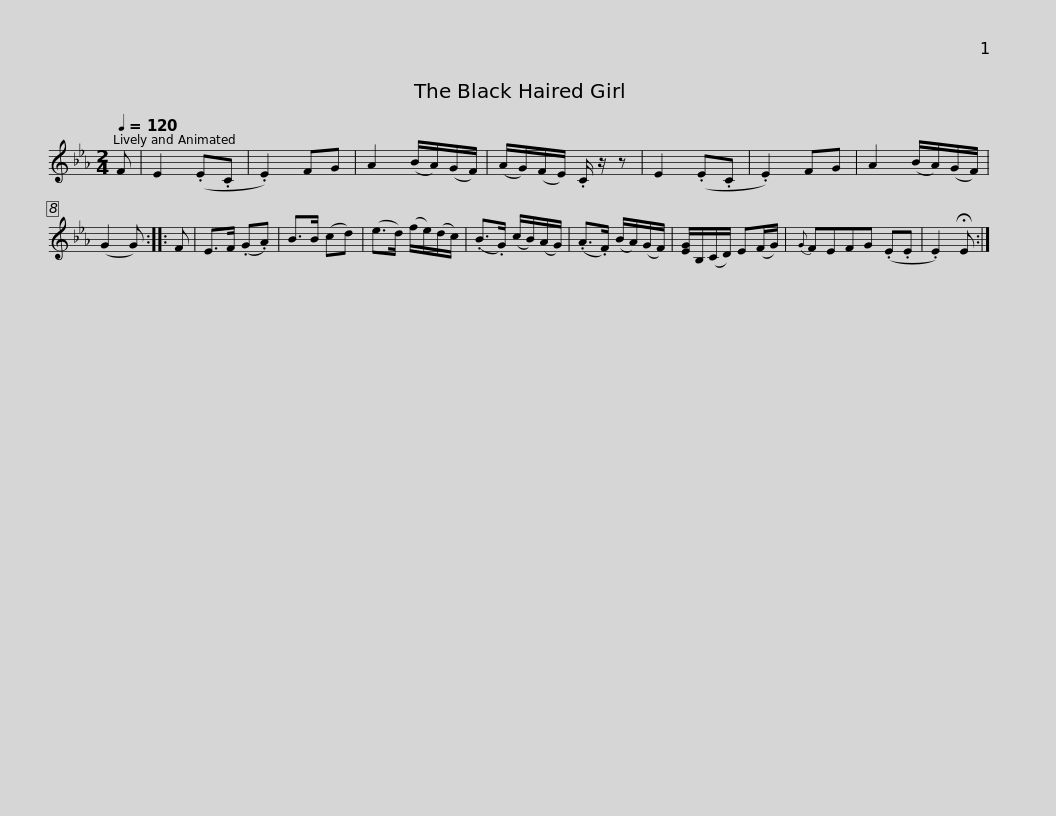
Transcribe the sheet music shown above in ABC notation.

X:1
L:1/8
Q:1/4=120
M:2/4
I:linebreak $
K:Eb
V:1 treble
V:1
 F | E2 (.E.C | .E2) FG | A2 (B/A/)(G/F/) | (A/G/)(F/E/) .C/ z/ z | %5
 E2 (.E.C | .E2) FG | A2 (B/A/)(G/F/) | (G2 G) :: F | %10
 E>F (.G.A) |$ B>B (cd) | (e>d) (f/e/)(d/c/) | (.B>.G) (c/B/)(A/G/) | (.A>.F) (B/A/)(G/F/) | %15
 [EG]/B,/(C/D/) E(F/G/) |{G} FEFG (.E.E | .E2) !fermata!E :| %18
